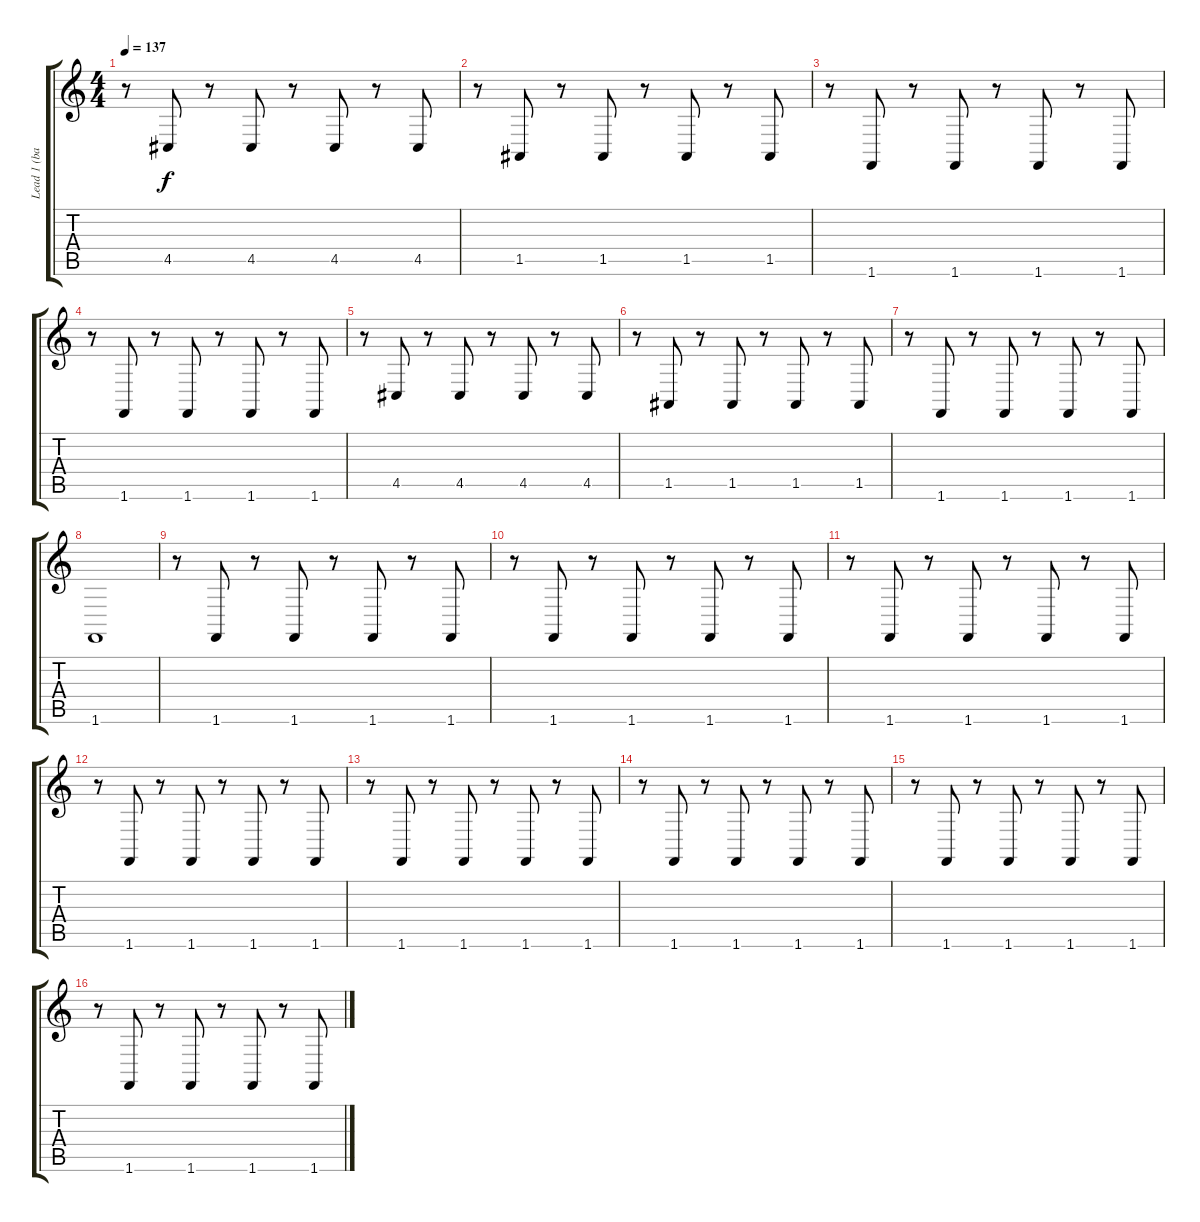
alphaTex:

\track ("Lead 1 (bass + lead)" "Lead 1 (ba") {instrument lead8bassandlead}
\staff {score tabs}
\tuning (E4 B3 G3 D3 A2 E2) {hide}
\ts (4 4)
\tempo 137
\clef g2
\ks c
r.8{dy f} 4.5.8 r.8 4.5.8 r.8 4.5.8 r.8 4.5.8 |
r.8 1.5.8 r.8 1.5.8 r.8 1.5.8 r.8 1.5.8 |
r.8 1.6.8 r.8 1.6.8 r.8 1.6.8 r.8 1.6.8 |
r.8 1.6.8 r.8 1.6.8 r.8 1.6.8 r.8 1.6.8 |
r.8 4.5.8 r.8 4.5.8 r.8 4.5.8 r.8 4.5.8 |
r.8 1.5.8 r.8 1.5.8 r.8 1.5.8 r.8 1.5.8 |
r.8 1.6.8 r.8 1.6.8 r.8 1.6.8 r.8 1.6.8 |
1.6.1{volume 14} |
r.8 1.6.8{volume 10} r.8 1.6.8 r.8 1.6.8 r.8 1.6.8 |
r.8 1.6.8 r.8 1.6.8 r.8 1.6.8 r.8 1.6.8 |
r.8 1.6.8 r.8 1.6.8 r.8 1.6.8 r.8 1.6.8 |
r.8 1.6.8 r.8 1.6.8 r.8 1.6.8 r.8 1.6.8 |
r.8 1.6.8 r.8 1.6.8 r.8 1.6.8 r.8 1.6.8 |
r.8 1.6.8 r.8 1.6.8 r.8 1.6.8 r.8 1.6.8 |
r.8 1.6.8 r.8 1.6.8 r.8 1.6.8 r.8 1.6.8 |
r.8 1.6.8 r.8 1.6.8 r.8 1.6.8 r.8 1.6.8
